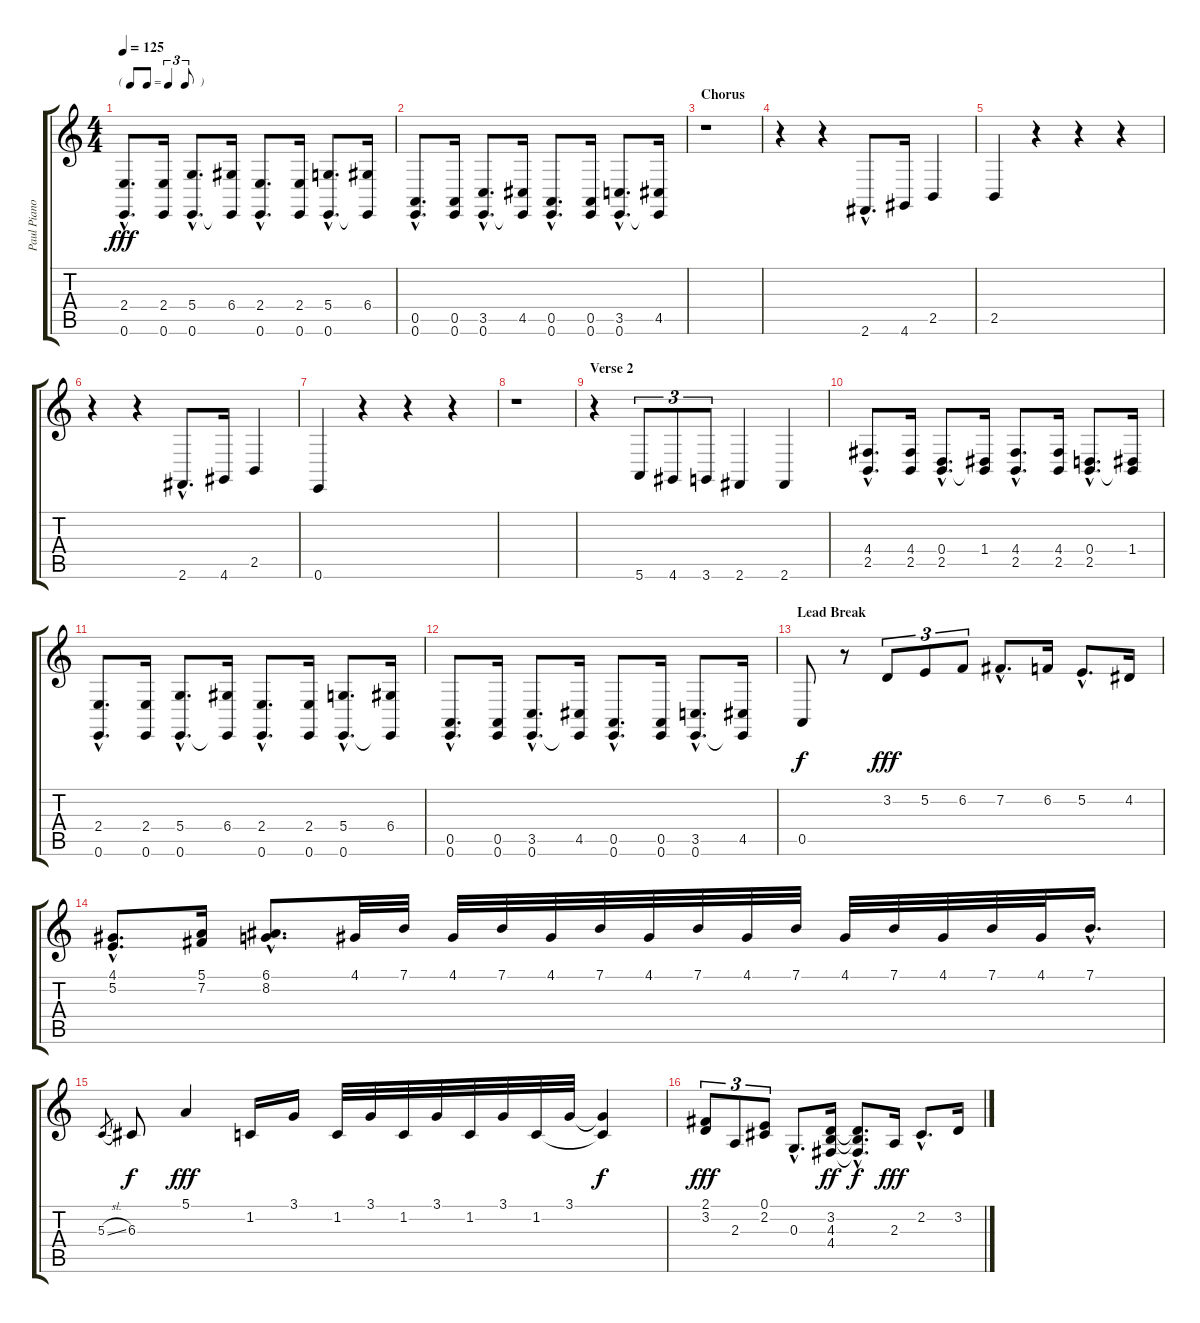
\track ("Paul Piano" "Paul Piano") {instrument honkytonkpiano}
\staff {score tabs}
\tuning (E4 B3 G3 D3 A2 E2) {hide}
\ts (4 4)
\tf triplet8th
\tempo 125
\clef g2
\ks c
(2.4{hac} 0.6{hac}).8{d dy fff} (2.4 0.6).16 (5.4{hac} 0.6{hac}).8{d} (6.4 0.6{t}).16 (2.4{hac} 0.6{hac}).8{d} (2.4 0.6).16 (5.4{hac} 0.6{hac}).8{d} (6.4 0.6{t}).16 |
(0.5{hac} 0.6{hac}).8{d} (0.5 0.6).16 (3.5{hac} 0.6{hac}).8{d} (4.5 0.6{t}).16 (0.5{hac} 0.6{hac}).8{d} (0.5 0.6).16 (3.5{hac} 0.6{hac}).8{d} (4.5 0.6{t}).16 |
\section ("" "Chorus")
r.1 |
r.4 r.4 2.6{hac}.8{d volume 15} 4.6.16 2.5.4 |
2.5.4 r.4 r.4 r.4 |
r.4 r.4 2.6{hac}.8{d} 4.6.16 2.5.4 |
0.6.4 r.4 r.4 r.4 |
r.1 |
\section ("" "Verse 2")
r.4 5.6.8{tu (3 2)} 4.6.8{tu (3 2)} 3.6.8{tu (3 2)} 2.6.4 2.6.4 |
(4.4{hac} 2.5{hac}).8{d volume 11} (4.4 2.5).16 (0.4{hac} 2.5{hac}).8{d} (1.4 2.5{t}).16 (4.4{hac} 2.5{hac}).8{d} (4.4 2.5).16 (0.4{hac} 2.5{hac}).8{d} (1.4 2.5{t}).16 |
(2.4{hac} 0.6{hac}).8{d} (2.4 0.6).16 (5.4{hac} 0.6{hac}).8{d} (6.4 0.6{t}).16 (2.4{hac} 0.6{hac}).8{d} (2.4 0.6).16 (5.4{hac} 0.6{hac}).8{d} (6.4 0.6{t}).16 |
(0.5{hac} 0.6{hac}).8{d} (0.5 0.6).16 (3.5{hac} 0.6{hac}).8{d} (4.5 0.6{t}).16 (0.5{hac} 0.6{hac}).8{d} (0.5 0.6).16 (3.5{hac} 0.6{hac}).8{d} (4.5 0.6{t}).16 |
\section ("" "Lead Break")
0.5.8{dy f} r.8 3.2.8{tu (3 2) dy fff volume 16} 5.2.8{tu (3 2)} 6.2.8{tu (3 2)} 7.2{hac}.8{d} 6.2.16 5.2{hac}.8{d} 4.2.16 |
(4.1{hac} 5.2{hac}).8{d} (5.1 7.2).16 (6.1{hac} 8.2{hac}).8{d} 4.1.32 7.1.32 4.1.32 7.1.32 4.1.32 7.1.32 4.1.32 7.1.32 4.1.32 7.1.32 4.1.32 7.1.32 4.1.32 7.1.32 4.1.32 7.1{hac}.16{d} |
5.3{sl}.8{gr} 6.3.8{dy f} 5.1.4{dy fff} 1.2.16 3.1.16 1.2.32 3.1.32 1.2.32 3.1.32 1.2.32 3.1.32 1.2.32 3.1.32 (3.1{t} 1.2{t}).4{dy f} |
(2.1 3.2).8{tu (3 2) dy fff} 2.3.8{tu (3 2)} (0.1 2.2).8{tu (3 2)} 0.3{hac}.8{d} (3.2 4.3 4.4).16{dy ff} (3.2{hac t} 4.3{hac t} 4.4{hac t}).8{d dy f} 2.3.16{dy fff} 2.2{hac}.8{d} 3.2.16
